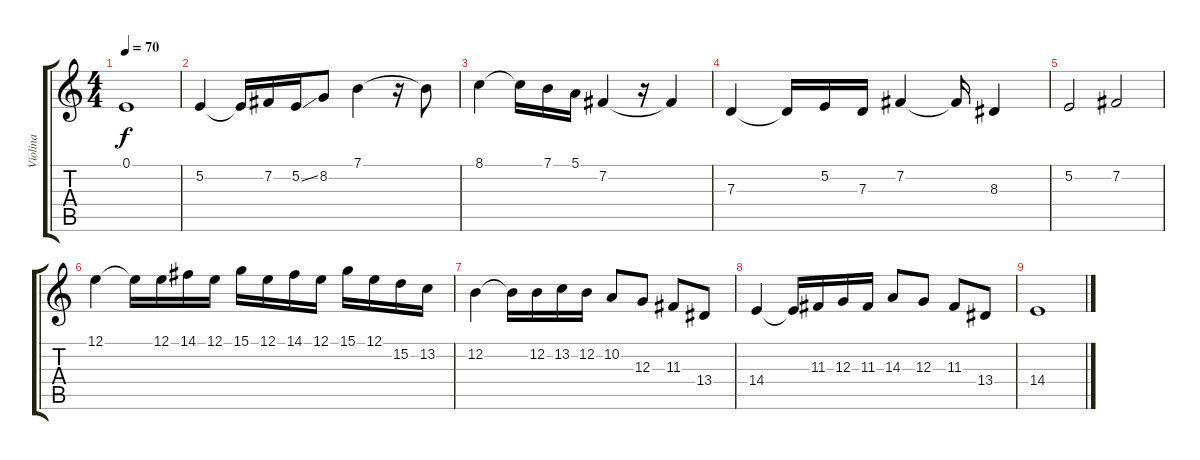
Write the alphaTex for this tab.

\track ("Violina" "Violina") {instrument violin}
\staff {score tabs}
\tuning (E4 B3 G3 D3 A2 E2) {hide}
\ts (4 4)
\tempo 70
\clef g2
\ks c
0.1.1{dy f} |
5.2.4 5.2{t}.16 7.2.16 5.2{ss}.16 8.2.8 7.1.4 r.16 7.1{t}.8 |
8.1.4 8.1{t}.16 7.1.16 5.1.16 7.2.4 r.16 7.2{t}.4 |
7.3.4 7.3{t}.16 5.2.16 7.3.16 7.2.4 7.2{t}.16 8.3.4 |
5.2.2 7.2.2 |
12.1.4 12.1{t}.16 12.1.16 14.1.16 12.1.16 15.1.16 12.1.16 14.1.16 12.1.16 15.1.16 12.1.16 15.2.16 13.2.16 |
12.2.4 12.2{t}.16 12.2.16 13.2.16 12.2.16 10.2.8 12.3.8 11.3.8 13.4.8 |
14.4.4 14.4{t}.16 11.3.16 12.3.16 11.3.16 14.3.8 12.3.8 11.3.8 13.4.8 |
14.4.1
